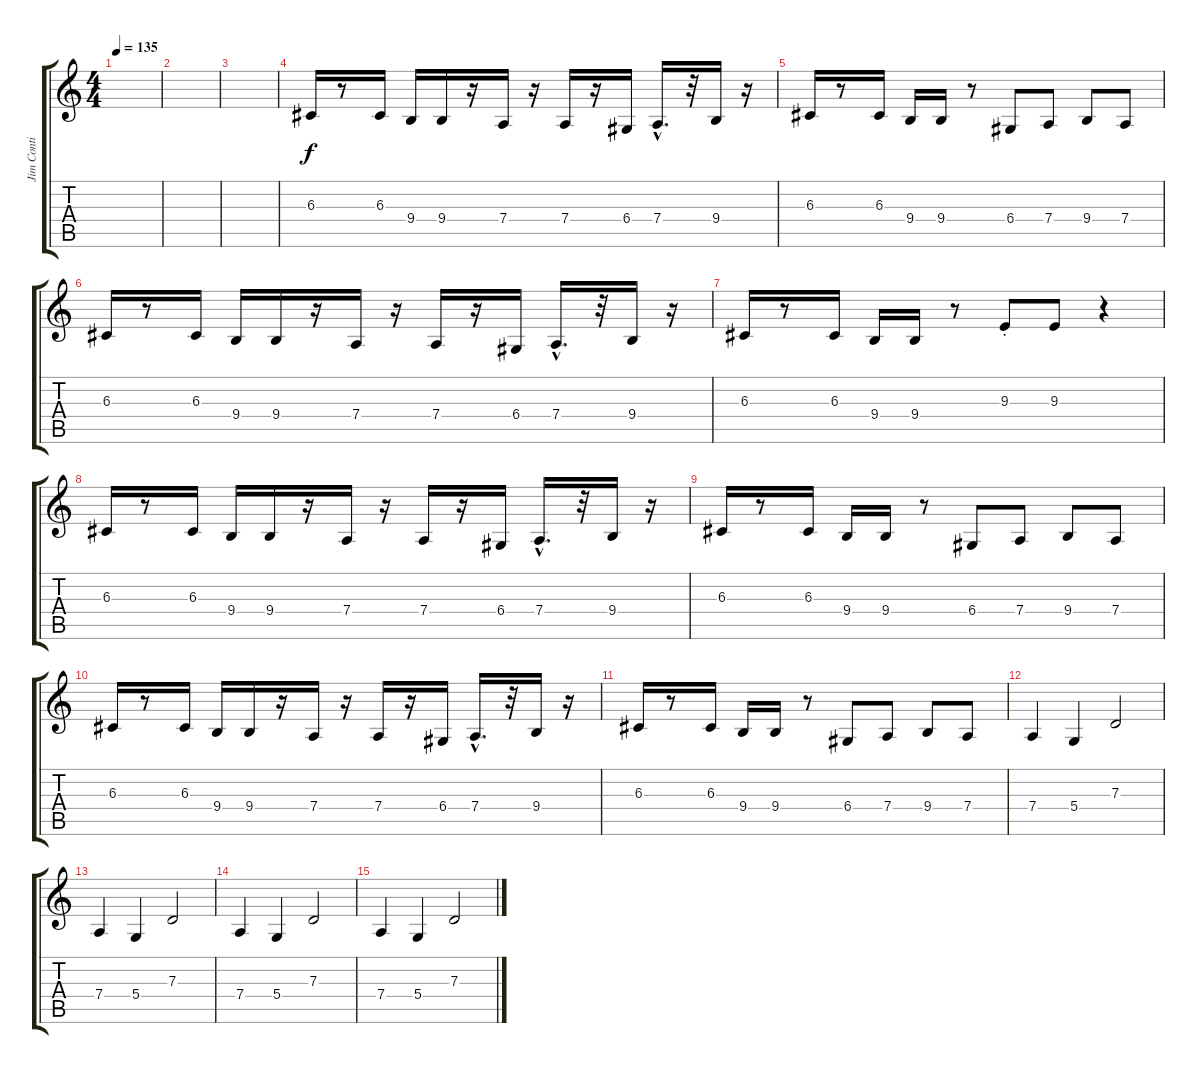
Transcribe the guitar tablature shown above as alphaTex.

\track ("Jim Conti" "Jim Conti") {instrument tenorsax}
\staff {score tabs}
\tuning (E4 B3 G3 D3 A2 E2) {hide}
\ts (4 4)
\tempo 135
\clef g2
\ks c
|
|
|
6.3.16 r.8 6.3.16 9.4.16 9.4.16 r.16 7.4.16 r.16 7.4.16 r.16 6.4.16 7.4{hac}.16{d} r.32 9.4.16 r.16 |
6.3.16 r.8 6.3.16 9.4.16 9.4.16 r.8 6.4.8 7.4.8 9.4.8 7.4.8 |
6.3.16 r.8 6.3.16 9.4.16 9.4.16 r.16 7.4.16 r.16 7.4.16 r.16 6.4.16 7.4{hac}.16{d} r.32 9.4.16 r.16 |
6.3.16 r.8 6.3.16 9.4.16 9.4.16 r.8 9.3{st}.8 9.3.8 r.4 |
6.3.16 r.8 6.3.16 9.4.16 9.4.16 r.16 7.4.16 r.16 7.4.16 r.16 6.4.16 7.4{hac}.16{d} r.32 9.4.16 r.16 |
6.3.16 r.8 6.3.16 9.4.16 9.4.16 r.8 6.4.8 7.4.8 9.4.8 7.4.8 |
6.3.16 r.8 6.3.16 9.4.16 9.4.16 r.16 7.4.16 r.16 7.4.16 r.16 6.4.16 7.4{hac}.16{d} r.32 9.4.16 r.16 |
6.3.16 r.8 6.3.16 9.4.16 9.4.16 r.8 6.4.8 7.4.8 9.4.8 7.4.8 |
7.4.4 5.4.4 7.3.2 |
7.4.4 5.4.4 7.3.2 |
7.4.4 5.4.4 7.3.2 |
7.4.4 5.4.4 7.3.2
